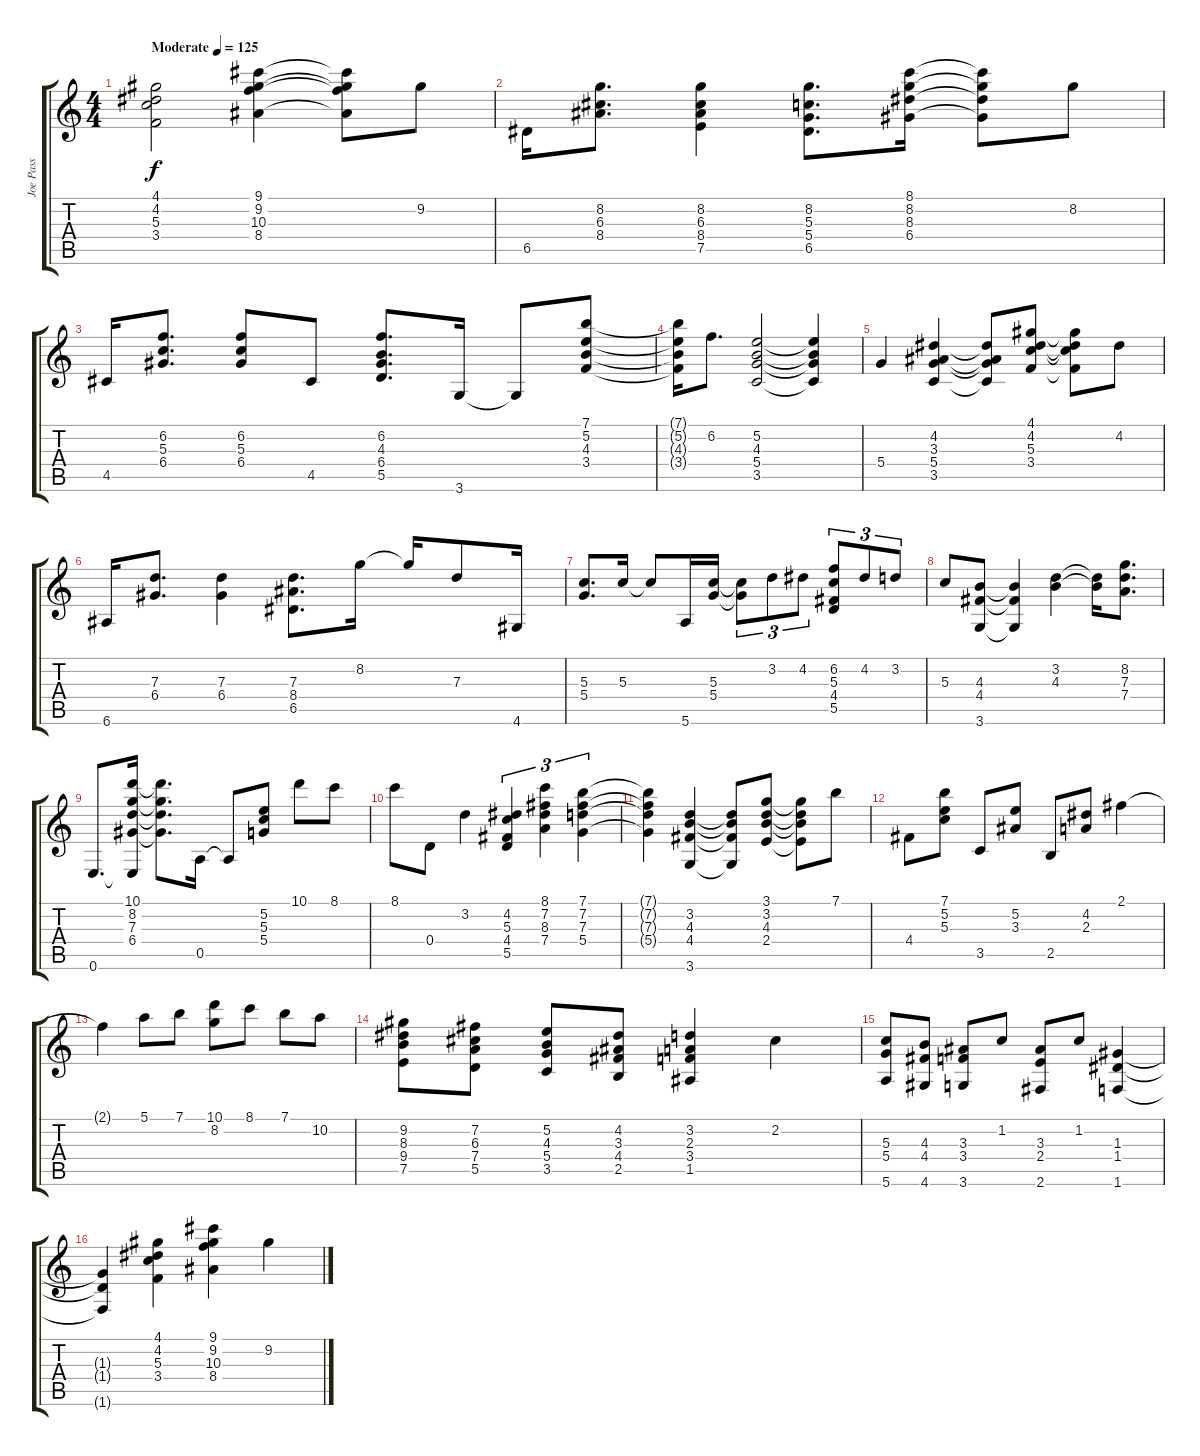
\track ("Joe Pass" "Joe Pass") {instrument electricguitarjazz}
\staff {score tabs}
\tuning (E4 B3 G3 D3 A2 E2) {hide}
\ts (4 4)
\tempo (125 "Moderate")
\clef g2
\ks c
(4.1 4.2 5.3 3.4).2{dy f instrument electricguitarjazz} (9.1 9.2 10.3 8.4).4 (9.1{t} 9.2{t} 10.3{t} 8.4{t}).8 9.2.8 |
6.5.16 (8.2 6.3 8.4).8{d} (8.2 6.3 8.4 7.5).4 (8.2 5.3 5.4 6.5).8{d} (8.1 8.2 8.3 6.4).16 (8.1{t} 8.2{t} 8.3{t} 6.4{t}).8 8.2.8 |
4.5.16 (6.2 5.3 6.4).8{d} (6.2 5.3 6.4).8 4.5.8 (6.2 4.3 6.4 5.5).8{d} 3.6.16 3.6{t}.8 (7.1 5.2 4.3 3.4).8 |
(7.1{t} 5.2{t} 4.3{t} 3.4{t}).16 6.2.8{d} (5.2 4.3 5.4 3.5).2 (5.2{t} 4.3{t} 5.4{t} 3.5{t}).4 |
5.4.4 (4.2 3.3 5.4 3.5).4 (4.2{t} 3.3{t} 5.4{t} 3.5{t}).8 (4.1 4.2 5.3 3.4).8 (4.1{t} 4.2{t} 5.3{t} 3.4{t}).8 4.2.8 |
6.6.16 (7.3 6.4).8{d} (7.3 6.4).4 (7.3 8.4 6.5).8{d} 8.2.16 8.2{t}.16 7.3.8 4.6.16 |
(5.3 5.4).8{d} 5.3.16 5.3{t}.8 5.6.16 (5.3 5.4).16 (5.3{t} 5.4{t}).8{tu (3 2)} 3.2.8{tu (3 2)} 4.2.8{tu (3 2)} (6.2 5.3 4.4 5.5).8{tu (3 2)} 4.2.8{tu (3 2)} 3.2.8{tu (3 2)} |
5.3.8 (4.3 4.4 3.6).8 (4.3{t} 4.4{t} 3.6{t}).4 (3.2 4.3).4 (3.2{t} 4.3{t}).16 (8.2 7.3 7.4).8{d} |
0.6.8{d} (10.1 8.2 7.3 6.4 0.6{t}).16 (10.1{t} 8.2{t} 7.3{t} 6.4{t}).8{d} 0.5.16 0.5{t}.8 (5.2 5.3 5.4).8 10.1.8 8.1.8 |
8.1.8 0.4.8 3.2.4 (4.2 5.3 4.4 5.5).4{tu (3 2)} (8.1 7.2 8.3 7.4).4{tu (3 2)} (7.1 7.2 7.3 5.4).4{tu (3 2)} |
(7.1{t} 7.2{t} 7.3{t} 5.4{t}).4 (3.2 4.3 4.4 3.6).4 (3.2{t} 4.3{t} 4.4{t} 3.6{t}).8 (3.1 3.2 4.3 2.4).8 (3.1{t} 3.2{t} 4.3{t} 2.4{t}).8 7.1.8 |
4.4.8 (7.1 5.2 5.3).8 3.5.8 (5.2 3.3).8 2.5.8 (4.2 2.3).8 2.1.4 |
2.1{t}.4 5.1.8 7.1.8 (10.1 8.2).8 8.1.8 7.1.8 10.2.8 |
(9.2 8.3 9.4 7.5).8 (7.2 6.3 7.4 5.5).8 (5.2 4.3 5.4 3.5).8 (4.2 3.3 4.4 2.5).8 (3.2 2.3 3.4 1.5).4 2.2.4 |
(5.3 5.4 5.6).8 (4.3 4.4 4.6).8 (3.3 3.4 3.6).8 1.2.8 (3.3 2.4 2.6).8 1.2.8 (1.3 1.4 1.6).4 |
(1.3{t} 1.4{t} 1.6{t}).4 (4.1 4.2 5.3 3.4).4 (9.1 9.2 10.3 8.4).4 9.2.4
